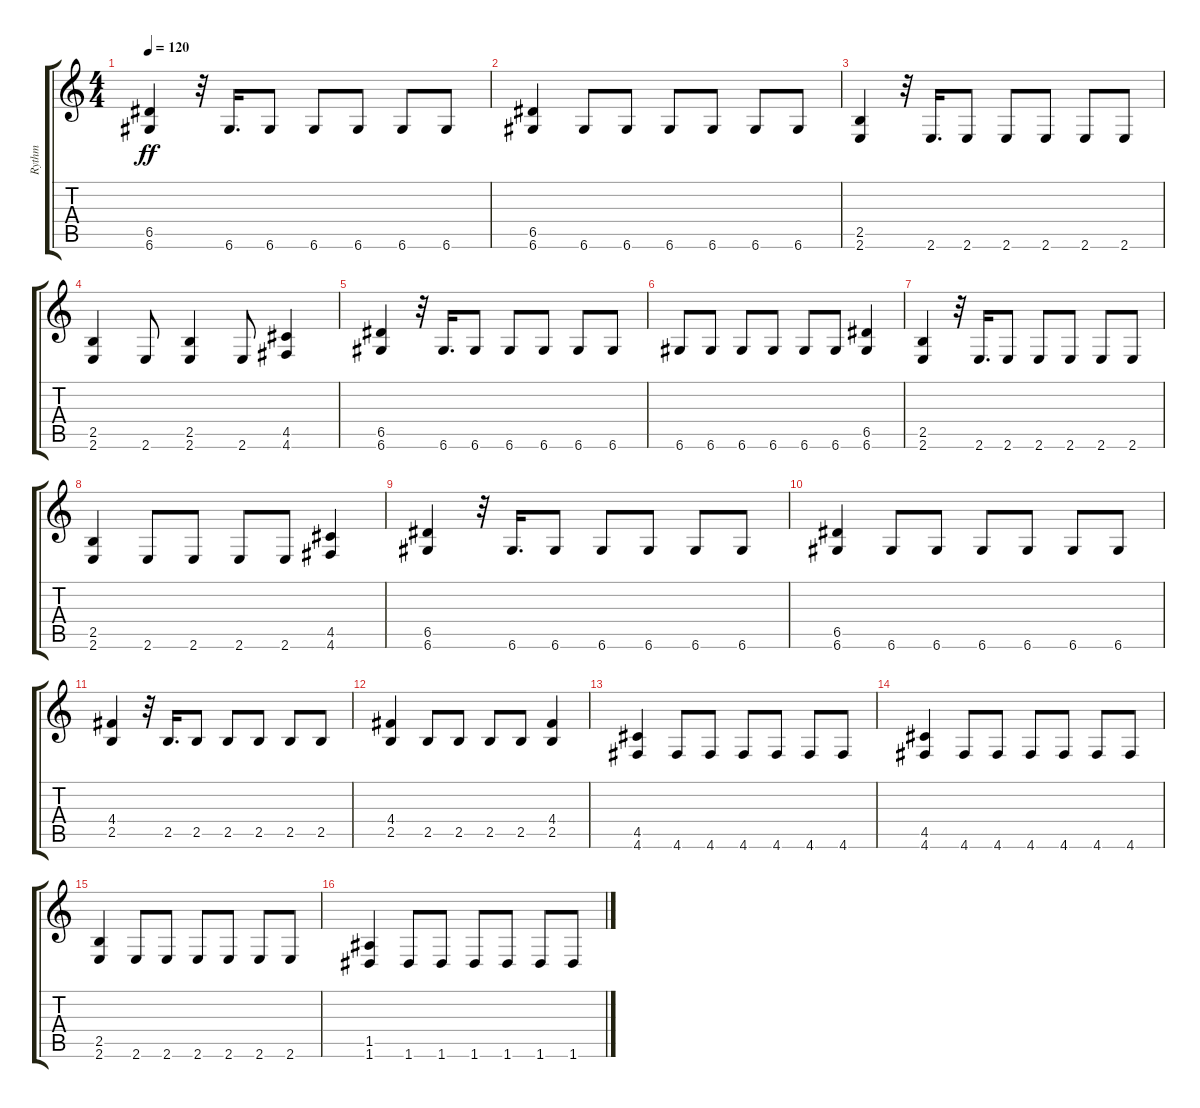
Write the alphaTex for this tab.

\track ("Rythm" "Rythm") {instrument distortionguitar}
\staff {score tabs}
\tuning (E4 B3 G3 D3 A2 D2) {hide}
\ts (4 4)
\tempo 120
\clef g2
\ks c
(6.5 6.6).4{dy ff} r.32 6.6.16{d} 6.6.8 6.6.8 6.6.8 6.6.8 6.6.8 |
(6.5 6.6).4 6.6.8 6.6.8 6.6.8 6.6.8 6.6.8 6.6.8 |
(2.5 2.6).4 r.32 2.6.16{d} 2.6.8 2.6.8 2.6.8 2.6.8 2.6.8 |
(2.5 2.6).4 2.6.8 (2.5 2.6).4 2.6.8 (4.5 4.6).4 |
(6.5 6.6).4 r.32 6.6.16{d} 6.6.8 6.6.8 6.6.8 6.6.8 6.6.8 |
6.6.8 6.6.8 6.6.8 6.6.8 6.6.8 6.6.8 (6.5 6.6).4 |
(2.5 2.6).4 r.32 2.6.16{d} 2.6.8 2.6.8 2.6.8 2.6.8 2.6.8 |
(2.5 2.6).4 2.6.8 2.6.8 2.6.8 2.6.8 (4.5 4.6).4 |
(6.5 6.6).4 r.32 6.6.16{d} 6.6.8 6.6.8 6.6.8 6.6.8 6.6.8 |
(6.5 6.6).4 6.6.8 6.6.8 6.6.8 6.6.8 6.6.8 6.6.8 |
(4.4 2.5).4 r.32 2.5.16{d} 2.5.8 2.5.8 2.5.8 2.5.8 2.5.8 |
(4.4 2.5).4 2.5.8 2.5.8 2.5.8 2.5.8 (4.4 2.5).4 |
(4.5 4.6).4 4.6.8 4.6.8 4.6.8 4.6.8 4.6.8 4.6.8 |
(4.5 4.6).4 4.6.8 4.6.8 4.6.8 4.6.8 4.6.8 4.6.8 |
(2.5 2.6).4 2.6.8 2.6.8 2.6.8 2.6.8 2.6.8 2.6.8 |
(1.5 1.6).4 1.6.8 1.6.8 1.6.8 1.6.8 1.6.8 1.6.8
